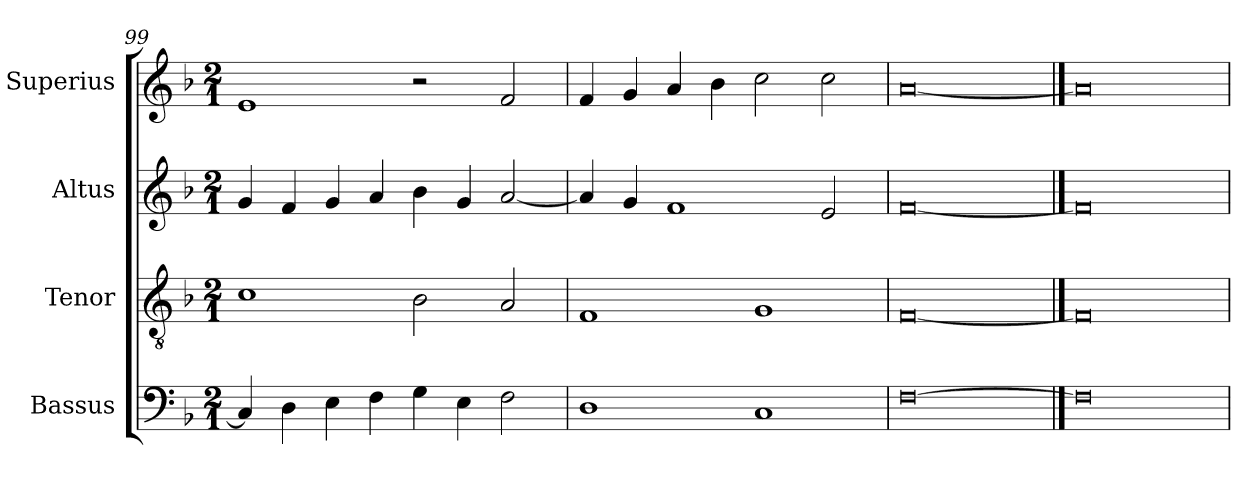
**kern	**kern	**kern	**kern
*part4	*part3	*part2	*part1
*staff4	*staff3	*staff2	*staff1
*I"Bassus	*I"Tenor	*I"Altus	*I"Superius
*I'B	*I'T	*I'A	*I'S
*clefF4	*clefGv2	*clefG2	*clefG2
*k[b-]	*k[b-]	*k[b-]	*k[b-]
*F:	*F:	*F:	*F:
*M2/1	*M2/1	*M2/1	*M2/1
=99	=99	=99	=99
4C]	1c	4g	1e
4D	.	4f	.
4E	.	4g	.
4F	.	4a	.
4G	2B-	4b-	2r
4E	.	4g	.
2F	2A	[2a	2f
=100	=100	=100	=100
1D	1F	4a]	4f
.	.	4g	4g
.	.	1f	4a
.	.	.	4b-
1C	1G	.	2cc
.	.	2e	2cc
=101	=101	=101	=101
[0F	[0F	[0f	[0a
==102	==102	==102	==102
0F]	0F]	0f]	0a]
=	=	=	=
*-	*-	*-	*-
